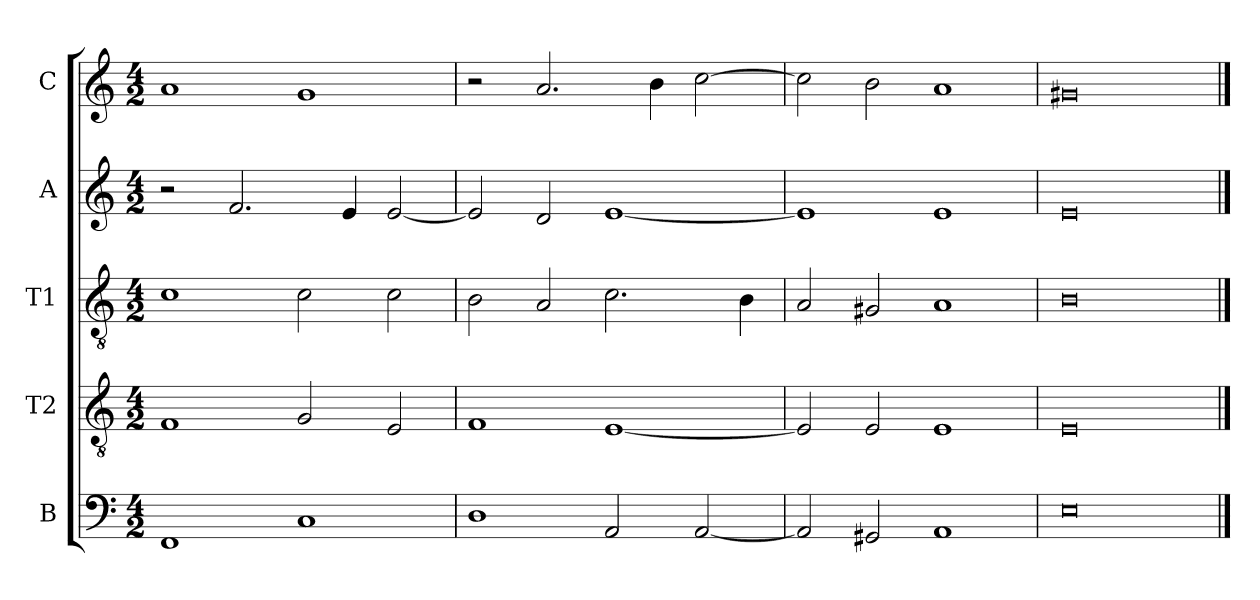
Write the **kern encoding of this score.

**kern	**kern	**kern	**kern	**kern
*part5	*part4	*part3	*part2	*part1
*staff5	*staff4	*staff3	*staff2	*staff1
*I"B	*I"T2	*I"T1	*I"A	*I"C
*I'B	*I'T2	*I'T1	*I'A	*I'C
!!LO:PB:g=z
*clefF4	*clefGv2	*clefGv2	*clefG2	*clefG2
*	*ITrd7c12	*ITrd7c12	*	*
*k[]	*k[]	*k[]	*k[]	*k[]
*C:	*C:	*C:	*C:	*C:
*M4/2	*M4/2	*M4/2	*M4/2	*M4/2
=1	=1	=1	=1	=1
1FFi	1FFi	1Ci	2r	1ai
.	.	.	2.fi/	.
1Ci	2GGi/	2Ci\	.	1gi
.	.	.	4ei/	.
.	2EEi/	2Ci\	[<2ei/	.
=2	=2	=2	=2	=2
1Di	1FFi	2BBi\	2ei/]	2r
.	.	2AAi/	2di/	2.ai/
2AAi/	[<1EEi	2.Ci\	[<1ei	.
.	.	.	.	4bi\
[<2AAi/	.	.	.	[>2cci\
.	.	4BBi\	.	.
=3	=3	=3	=3	=3
2AAi/]	2EEi/]	2AAi/	1ei]	2cci\]
2GG#Xi/	2EEi/	2GG#Xi/	.	2bi\
1AAi	1EEi	1AAi	1ei	1ai
=4	=4	=4	=4	=4
0Ei	0EEi	0BBi	0ei	0g#Xi
==	==	==	==	==
*-	*-	*-	*-	*-
